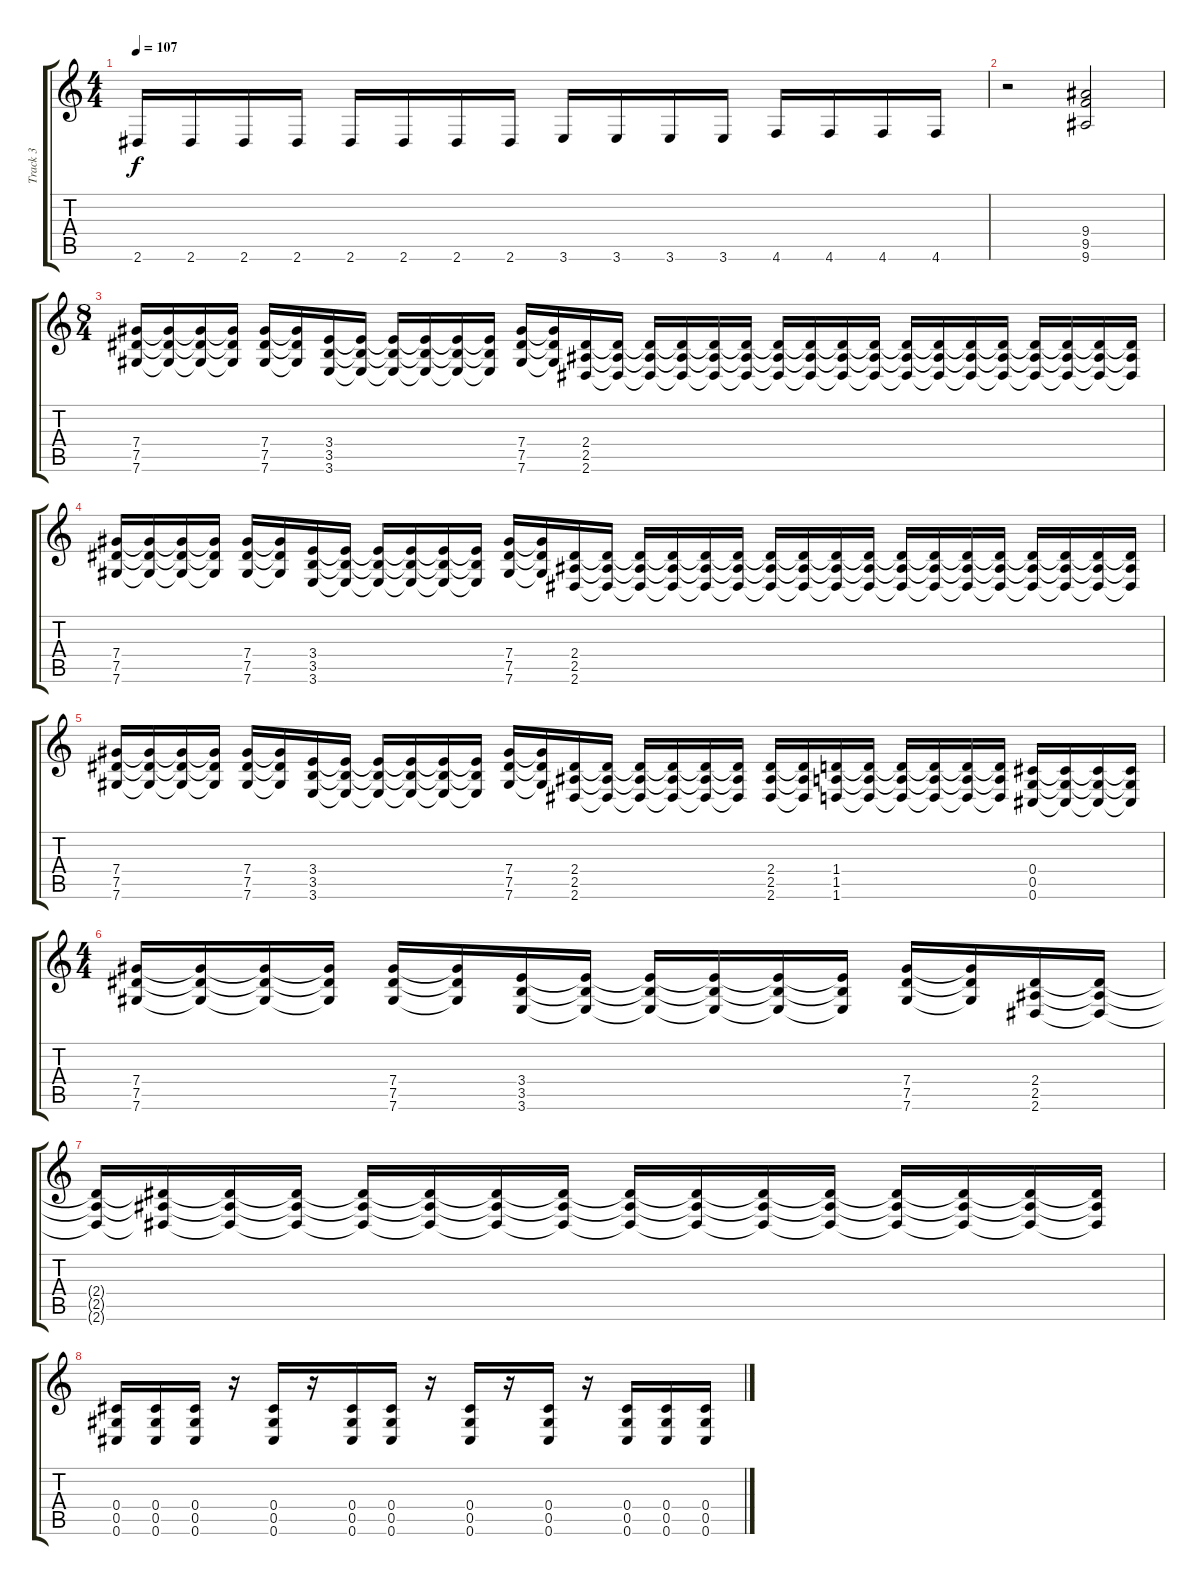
\track ("Track 3" "Track 3") {instrument overdrivenguitar}
\staff {score tabs}
\tuning (Eb4 Bb3 Gb3 Db3 Ab2 Db2) {hide}
\ts (4 4)
\tempo 107
\clef g2
\ks c
2.6.16{dy f} 2.6.16 2.6.16 2.6.16 2.6.16 2.6.16 2.6.16 2.6.16 3.6.16 3.6.16 3.6.16 3.6.16 4.6.16 4.6.16 4.6.16 4.6.16 |
r.2 (9.4 9.5 9.6).2 |
\ts (8 4)
(7.4 7.5 7.6).16 (7.4{t} 7.5{t} 7.6{t}).16 (7.4{t} 7.5{t} 7.6{t}).16 (7.4{t} 7.5{t} 7.6{t}).16 (7.4 7.5 7.6).16 (7.4{t} 7.5{t} 7.6{t}).16 (3.4 3.5 3.6).16 (3.4{t} 3.5{t} 3.6{t}).16 (3.4{t} 3.5{t} 3.6{t}).16 (3.4{t} 3.5{t} 3.6{t}).16 (3.4{t} 3.5{t} 3.6{t}).16 (3.4{t} 3.5{t} 3.6{t}).16 (7.4 7.5 7.6).16 (7.4{t} 7.5{t} 7.6{t}).16 (2.4 2.5 2.6).16 (2.4{t} 2.5{t} 2.6{t}).16 (2.4{t} 2.5{t} 2.6{t}).16 (2.4{t} 2.5{t} 2.6{t}).16 (2.4{t} 2.5{t} 2.6{t}).16 (2.4{t} 2.5{t} 2.6{t}).16 (2.4{t} 2.5{t} 2.6{t}).16 (2.4{t} 2.5{t} 2.6{t}).16 (2.4{t} 2.5{t} 2.6{t}).16 (2.4{t} 2.5{t} 2.6{t}).16 (2.4{t} 2.5{t} 2.6{t}).16 (2.4{t} 2.5{t} 2.6{t}).16 (2.4{t} 2.5{t} 2.6{t}).16 (2.4{t} 2.5{t} 2.6{t}).16 (2.4{t} 2.5{t} 2.6{t}).16 (2.4{t} 2.5{t} 2.6{t}).16 (2.4{t} 2.5{t} 2.6{t}).16 (2.4{t} 2.5{t} 2.6{t}).16 |
(7.4 7.5 7.6).16 (7.4{t} 7.5{t} 7.6{t}).16 (7.4{t} 7.5{t} 7.6{t}).16 (7.4{t} 7.5{t} 7.6{t}).16 (7.4 7.5 7.6).16 (7.4{t} 7.5{t} 7.6{t}).16 (3.4 3.5 3.6).16 (3.4{t} 3.5{t} 3.6{t}).16 (3.4{t} 3.5{t} 3.6{t}).16 (3.4{t} 3.5{t} 3.6{t}).16 (3.4{t} 3.5{t} 3.6{t}).16 (3.4{t} 3.5{t} 3.6{t}).16 (7.4 7.5 7.6).16 (7.4{t} 7.5{t} 7.6{t}).16 (2.4 2.5 2.6).16 (2.4{t} 2.5{t} 2.6{t}).16 (2.4{t} 2.5{t} 2.6{t}).16 (2.4{t} 2.5{t} 2.6{t}).16 (2.4{t} 2.5{t} 2.6{t}).16 (2.4{t} 2.5{t} 2.6{t}).16 (2.4{t} 2.5{t} 2.6{t}).16 (2.4{t} 2.5{t} 2.6{t}).16 (2.4{t} 2.5{t} 2.6{t}).16 (2.4{t} 2.5{t} 2.6{t}).16 (2.4{t} 2.5{t} 2.6{t}).16 (2.4{t} 2.5{t} 2.6{t}).16 (2.4{t} 2.5{t} 2.6{t}).16 (2.4{t} 2.5{t} 2.6{t}).16 (2.4{t} 2.5{t} 2.6{t}).16 (2.4{t} 2.5{t} 2.6{t}).16 (2.4{t} 2.5{t} 2.6{t}).16 (2.4{t} 2.5{t} 2.6{t}).16 |
(7.4 7.5 7.6).16 (7.4{t} 7.5{t} 7.6{t}).16 (7.4{t} 7.5{t} 7.6{t}).16 (7.4{t} 7.5{t} 7.6{t}).16 (7.4 7.5 7.6).16 (7.4{t} 7.5{t} 7.6{t}).16 (3.4 3.5 3.6).16 (3.4{t} 3.5{t} 3.6{t}).16 (3.4{t} 3.5{t} 3.6{t}).16 (3.4{t} 3.5{t} 3.6{t}).16 (3.4{t} 3.5{t} 3.6{t}).16 (3.4{t} 3.5{t} 3.6{t}).16 (7.4 7.5 7.6).16 (7.4{t} 7.5{t} 7.6{t}).16 (2.4 2.5 2.6).16 (2.4{t} 2.5{t} 2.6{t}).16 (2.4{t} 2.5{t} 2.6{t}).16 (2.4{t} 2.5{t} 2.6{t}).16 (2.4{t} 2.5{t} 2.6{t}).16 (2.4{t} 2.5{t} 2.6{t}).16 (2.4 2.5 2.6).16 (2.4{t} 2.5{t} 2.6{t}).16 (1.4 1.5 1.6).16 (1.4{t} 1.5{t} 1.6{t}).16 (1.4{t} 1.5{t} 1.6{t}).16 (1.4{t} 1.5{t} 1.6{t}).16 (1.4{t} 1.5{t} 1.6{t}).16 (1.4{t} 1.5{t} 1.6{t}).16 (0.4 0.5 0.6).16 (0.4{t} 0.5{t} 0.6{t}).16 (0.4{t} 0.5{t} 0.6{t}).16 (0.4{t} 0.5{t} 0.6{t}).16 |
\ts (4 4)
(7.4 7.5 7.6).16 (7.4{t} 7.5{t} 7.6{t}).16 (7.4{t} 7.5{t} 7.6{t}).16 (7.4{t} 7.5{t} 7.6{t}).16 (7.4 7.5 7.6).16 (7.4{t} 7.5{t} 7.6{t}).16 (3.4 3.5 3.6).16 (3.4{t} 3.5{t} 3.6{t}).16 (3.4{t} 3.5{t} 3.6{t}).16 (3.4{t} 3.5{t} 3.6{t}).16 (3.4{t} 3.5{t} 3.6{t}).16 (3.4{t} 3.5{t} 3.6{t}).16 (7.4 7.5 7.6).16 (7.4{t} 7.5{t} 7.6{t}).16 (2.4 2.5 2.6).16 (2.4{t} 2.5{t} 2.6{t}).16 |
(2.4{t} 2.5{t} 2.6{t}).16 (2.4{t} 2.5{t} 2.6{t}).16 (2.4{t} 2.5{t} 2.6{t}).16 (2.4{t} 2.5{t} 2.6{t}).16 (2.4{t} 2.5{t} 2.6{t}).16 (2.4{t} 2.5{t} 2.6{t}).16 (2.4{t} 2.5{t} 2.6{t}).16 (2.4{t} 2.5{t} 2.6{t}).16 (2.4{t} 2.5{t} 2.6{t}).16 (2.4{t} 2.5{t} 2.6{t}).16 (2.4{t} 2.5{t} 2.6{t}).16 (2.4{t} 2.5{t} 2.6{t}).16 (2.4{t} 2.5{t} 2.6{t}).16 (2.4{t} 2.5{t} 2.6{t}).16 (2.4{t} 2.5{t} 2.6{t}).16 (2.4{t} 2.5{t} 2.6{t}).16 |
(0.4 0.5 0.6).16 (0.4 0.5 0.6).16 (0.4 0.5 0.6).16 r.16 (0.4 0.5 0.6).16 r.16 (0.4 0.5 0.6).16 (0.4 0.5 0.6).16 r.16 (0.4 0.5 0.6).16 r.16 (0.4 0.5 0.6).16 r.16 (0.4 0.5 0.6).16 (0.4 0.5 0.6).16 (0.4 0.5 0.6).16
